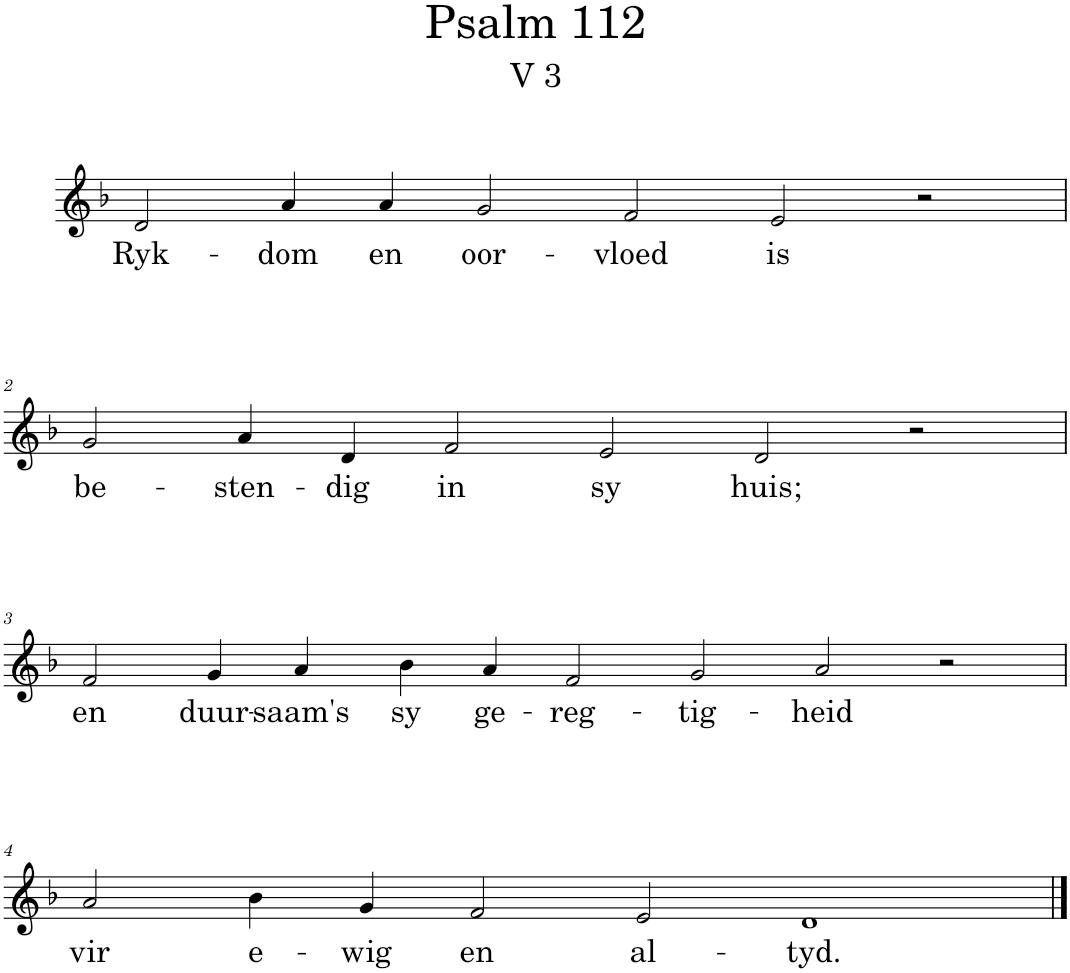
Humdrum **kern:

**kern	**text
*part1	*part1
*staff1	*staff1
*I"Pipe Organ	*
*I'Org.	*
*clefG2	*
*k[b-]	*
*M12/4	*
=1	=1
!	!LO:LY:b
2d/	Ryk-
!	!LO:LY:b
4a/	-dom
!	!LO:LY:b
4a/	en
!	!LO:LY:b
2g/	oor-
!	!LO:LY:b
2f/	-vloed
!	!LO:LY:b
2e/	is
2r	.
!!LO:LB:g=z
=2	=2
!	!LO:LY:b
2g/	be-
!	!LO:LY:b
4a/	-sten-
!	!LO:LY:b
4d/	-dig
!	!LO:LY:b
2f/	in
!	!LO:LY:b
2e/	sy
!	!LO:LY:b
2d/	huis;
2r	.
!!LO:LB:g=z
=3	=3
*M14/4	*
!	!LO:LY:b
2f/	en
!	!LO:LY:b
4g/	duur-
!	!LO:LY:b
4a/	-saam's
!	!LO:LY:b
4b-\	sy
!	!LO:LY:b
4a/	ge-
!	!LO:LY:b
2f/	-reg-
!	!LO:LY:b
2g/	-tig-
!	!LO:LY:b
2a/	-heid
2r	.
!!LO:LB:g=z
=4	=4
*M12/4	*
!	!LO:LY:b
2a/	vir
!	!LO:LY:b
4b-\	e-
!	!LO:LY:b
4g/	-wig
!	!LO:LY:b
2f/	en
!	!LO:LY:b
2e/	al-
!	!LO:LY:b
1d	-tyd.
==	==
*-	*-
